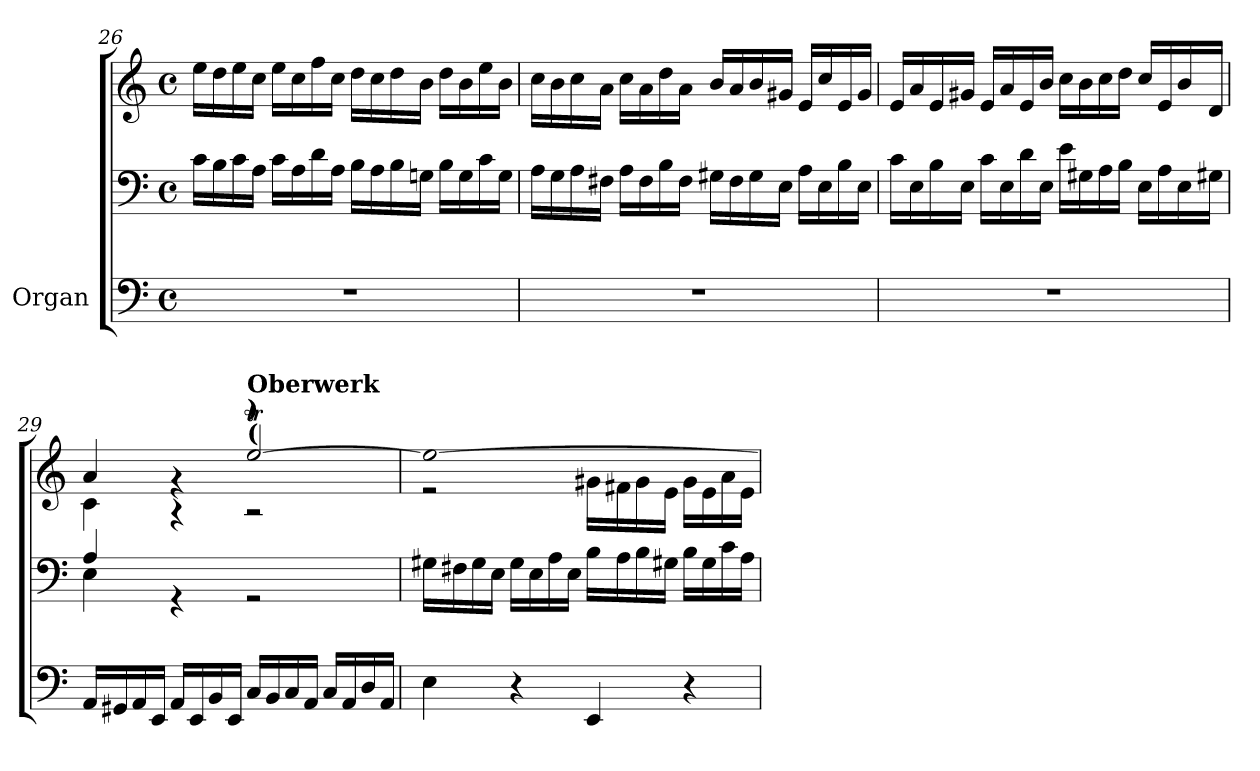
**kern	**kern	**kern
*part1	*part1	*part1
*staff3	*staff2	*staff1
*I"Organ	*	*
*clefF4	*clefF4	*clefG2
*k[]	*k[]	*k[]
*M4/4	*M4/4	*M4/4
*met(c)	*met(c)	*met(c)
=26	=26	=26
1r	16c\LL	16ee\LL
.	16B\	16dd\
.	16c\	16ee\
.	16A\JJ	16cc\JJ
.	16c\LL	16ee\LL
.	16A\	16cc\
.	16d\	16ff\
.	16A\JJ	16cc\JJ
.	16B\LL	16dd\LL
.	16A\	16cc\
.	16B\	16dd\
.	16Gn\JJ	16b\JJ
.	16B\LL	16dd\LL
.	16G\	16b\
.	16c\	16ee\
.	16G\JJ	16b\JJ
!!LO:PB:g=z
=27	=27	=27
1r	16A\LL	16cc\LL
.	16G\	16b\
.	16A\	16cc\
.	16F#X\JJ	16a\JJ
.	16A\LL	16cc\LL
.	16F#\	16a\
.	16B\	16dd\
.	16F#\JJ	16a\JJ
.	16G#X\LL	16b/LL
.	16F#\	16a/
.	16G#\	16b/
.	16E\JJ	16g#X/JJ
.	16A\LL	16e/LL
.	16E\	16cc/
.	16B\	16e/
.	16E\JJ	16g#/JJ
=28	=28	=28
1r	16c\LL	16e/LL
.	16E\	16a/
.	16B\	16e/
.	16E\JJ	16g#X/JJ
.	16c\LL	16e/LL
.	16E\	16a/
.	16d\	16e/
.	16E\JJ	16b/JJ
.	16e\LL	16cc\LL
.	16G#X\	16b\
.	16A\	16cc\
.	16B\JJ	16dd\JJ
.	16E\LL	16cc/LL
.	16A\	16e/
.	16E\	16b/
.	16G#X\JJ	16d/JJ
=29	=29	=29
*	*^	*^
16AA/LL	4A/	4E\	4a/	4c\
16GG#X/	.	.	.	.
16AA/	.	.	.	.
16EE/JJ	.	.	.	.
16AA/LL	4rGG	2.ryy	4rg	4r
16EE/	.	.	.	.
16BB/	.	.	.	.
16EE/JJ	.	.	.	.
!	!	!	!LO:TX:a:B:t=(	!
!	!	!	!LO:TX:a:B:t=)	!
!	!	!	!LO:TX:a:B:t=Oberwerk	!
16C/LL	2rGG	.	[2eet/	2r
16BB/	.	.	.	.
16C/	.	.	.	.
16AA/JJ	.	.	.	.
16C/LL	.	.	.	.
16AA/	.	.	.	.
16D/	.	.	.	.
16AA/JJ	.	.	.	.
*	*v	*v	*	*
!!LO:PB:g=z	!!
=30	=30	=30	=30
!	!	!LO:N:head=open	!
4E\	16G#X\LL	1ee_	2r
.	16F#X\	.	.
.	16G#\	.	.
.	16E\JJ	.	.
4r	16G#\LL	.	.
.	16E\	.	.
.	16A\	.	.
.	16E\JJ	.	.
4EE/	16B\LL	.	16g#X\LL
.	16A\	.	16f#X\
.	16B\	.	16g#\
.	16G#X\JJ	.	16e\JJ
4r	16B\LL	.	16g#\LL
.	16G#\	.	16e\
.	16c\	.	16a\
.	16A\JJ	.	16e\JJ
*	*	*v	*v
=	=	=
*-	*-	*-
